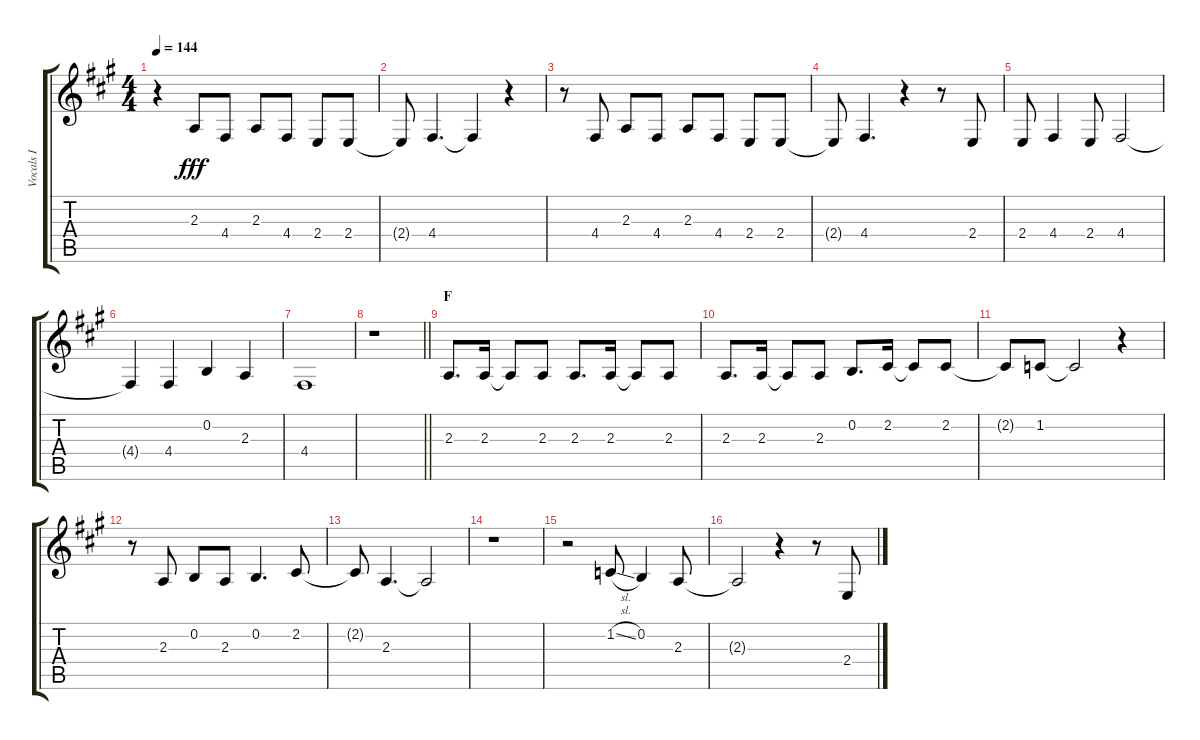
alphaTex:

\track ("Vocals I" "Vocals I") {instrument voiceoohs}
\staff {score tabs}
\tuning (E4 B3 G3 D3 A2 E2) {hide}
\ts (4 4)
\tempo 144
\clef g2
\ks a
r.4{dy fff} 2.3.8 4.4.8 2.3.8 4.4.8 2.4.8 2.4.8 |
2.4{t}.8 4.4.4{d} 4.4{t}.4 r.4 |
r.8 4.4.8 2.3.8 4.4.8 2.3.8 4.4.8 2.4.8 2.4.8 |
2.4{t}.8 4.4.4{d} r.4 r.8 2.4.8 |
2.4.8 4.4.4 2.4.8 4.4.2 |
4.4{t}.4 4.4.4 0.2.4 2.3.4 |
4.4.1 |
\barLineRight lightlight
r.1 |
\section ("" "F")
2.3.8{d} 2.3.16 2.3{t}.8 2.3.8 2.3.8{d} 2.3.16 2.3{t}.8 2.3.8 |
2.3.8{d} 2.3.16 2.3{t}.8 2.3.8 0.2.8{d} 2.2.16 2.2{t}.8 2.2.8 |
2.2{t}.8 1.2.8 1.2{t}.2 r.4 |
r.8 2.3.8 0.2.8 2.3.8 0.2.4{d} 2.2.8 |
2.2{t}.8 2.3.4{d} 2.3{t}.2 |
r.1 |
r.2 1.2{sl}.8 0.2.4 2.3.8 |
2.3{t}.2 r.4 r.8 2.4.8
